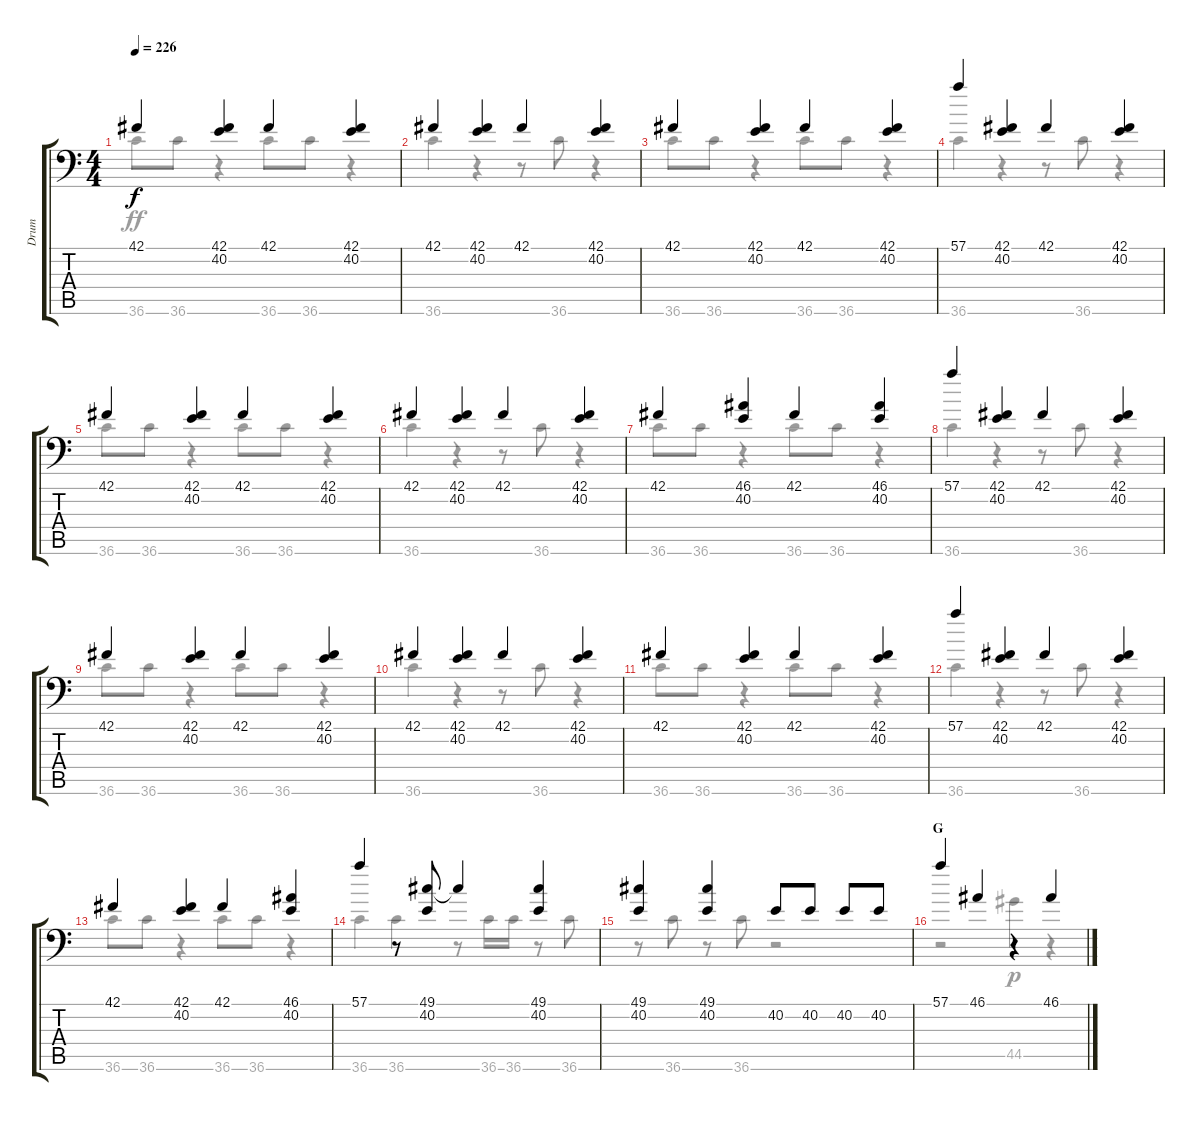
\track ("Drum" "Drum") {instrument acousticgrandpiano}
\staff {score tabs}
\tuning (C-1 C-1 C-1 C-1 C-1 C-1) {hide}
\voice
\ts (4 4)
\tempo 226
\clef f4
\ks c
42.1.4{dy f} (42.1 40.2).4 42.1.4 (42.1 40.2).4 |
42.1.4 (42.1 40.2).4 42.1.4 (42.1 40.2).4 |
42.1.4 (42.1 40.2).4 42.1.4 (42.1 40.2).4 |
57.1.4 (42.1 40.2).4 42.1.4 (42.1 40.2).4 |
42.1.4 (42.1 40.2).4 42.1.4 (42.1 40.2).4 |
42.1.4 (42.1 40.2).4 42.1.4 (42.1 40.2).4 |
42.1.4 (46.1 40.2).4 42.1.4 (46.1 40.2).4 |
57.1.4 (42.1 40.2).4 42.1.4 (42.1 40.2).4 |
42.1.4 (42.1 40.2).4 42.1.4 (42.1 40.2).4 |
42.1.4 (42.1 40.2).4 42.1.4 (42.1 40.2).4 |
42.1.4 (42.1 40.2).4 42.1.4 (42.1 40.2).4 |
57.1.4 (42.1 40.2).4 42.1.4 (42.1 40.2).4 |
42.1.4 (42.1 40.2).4 42.1.4 (46.1 40.2).4 |
57.1.4 r.8 (49.1 40.2).8 49.1{t}.4 (49.1 40.2).4 |
(49.1 40.2).4 (49.1 40.2).4 40.2.8 40.2.8 40.2.8 40.2.8 |
\section ("" "G")
57.1.4 46.1.4 r.4 46.1.4
\voice
\clef f4
\ottava regular
\simile none
\ks c
36.6.8{dy ff} 36.6.8 r.4 36.6.8 36.6.8 r.4 |
36.6.4 r.4 r.8 36.6.8 r.4 |
36.6.8 36.6.8 r.4 36.6.8 36.6.8 r.4 |
36.6.4 r.4 r.8 36.6.8 r.4 |
36.6.8 36.6.8 r.4 36.6.8 36.6.8 r.4 |
36.6.4 r.4 r.8 36.6.8 r.4 |
36.6.8 36.6.8 r.4 36.6.8 36.6.8 r.4 |
36.6.4 r.4 r.8 36.6.8 r.4 |
36.6.8 36.6.8 r.4 36.6.8 36.6.8 r.4 |
36.6.4 r.4 r.8 36.6.8 r.4 |
36.6.8 36.6.8 r.4 36.6.8 36.6.8 r.4 |
36.6.4 r.4 r.8 36.6.8 r.4 |
36.6.8 36.6.8 r.4 36.6.8 36.6.8 r.4 |
36.6.4 36.6.4 r.8 36.6.16 36.6.16 r.8 36.6.8 |
r.8 36.6.8 r.8 36.6.8 r.2 |
r.2 44.5.4{dy p} r.4
